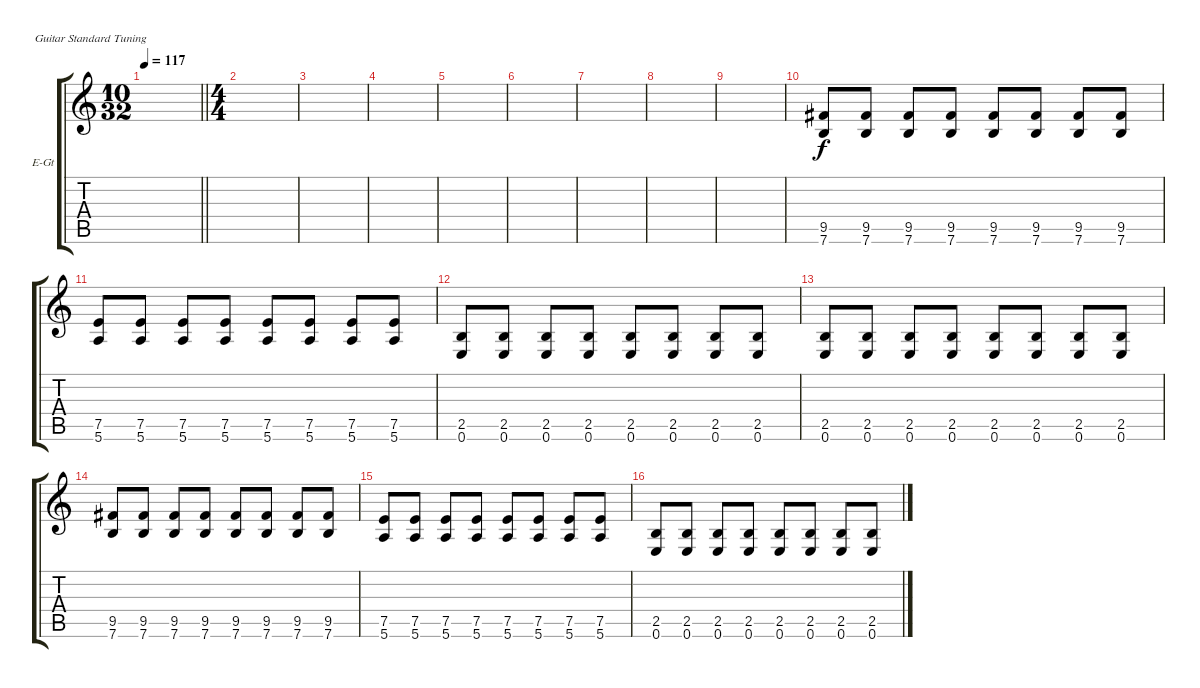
\defaultSystemsLayout 4
\bracketExtendMode groupsimilarinstruments
\firstSystemTrackNameOrientation horizontal
\otherSystemsTrackNameOrientation horizontal
\track ("Electric Guitar" "E-Gt") {instrument electricguitarclean}
\staff {score tabs}
\tuning (E4 B3 G3 D3 A2 E2)
\ts (10 32)
\tempo 117
\clef g2
\scale
0.487395
\barLineRight lightlight
\ks c
|
\ts (4 4)
\scale
0.256303 |
\scale
0.256303 |
\scale
0.333333 |
\scale
0.333333 |
\scale
0.333333 |
\scale
0.333333 |
\scale
0.333333 |
\scale
0.333333 |
(7.6 9.5).8 (7.6 9.5).8 (7.6 9.5).8 (7.6 9.5).8 (7.6 9.5).8 (7.6 9.5).8 (7.6 9.5).8 (7.6 9.5).8 |
(5.6 7.5).8 (5.6 7.5).8 (5.6 7.5).8 (5.6 7.5).8 (5.6 7.5).8 (5.6 7.5).8 (5.6 7.5).8 (5.6 7.5).8 |
(0.6 2.5).8 (0.6 2.5).8 (0.6 2.5).8 (0.6 2.5).8 (0.6 2.5).8 (0.6 2.5).8 (0.6 2.5).8 (0.6 2.5).8 |
(0.6 2.5).8 (0.6 2.5).8 (0.6 2.5).8 (0.6 2.5).8 (0.6 2.5).8 (0.6 2.5).8 (0.6 2.5).8 (0.6 2.5).8 |
(7.6 9.5).8 (7.6 9.5).8 (7.6 9.5).8 (7.6 9.5).8 (7.6 9.5).8 (7.6 9.5).8 (7.6 9.5).8 (7.6 9.5).8 |
(5.6 7.5).8 (5.6 7.5).8 (5.6 7.5).8 (5.6 7.5).8 (5.6 7.5).8 (5.6 7.5).8 (5.6 7.5).8 (5.6 7.5).8 |
(0.6 2.5).8 (0.6 2.5).8 (0.6 2.5).8 (0.6 2.5).8 (0.6 2.5).8 (0.6 2.5).8 (0.6 2.5).8 (0.6 2.5).8
